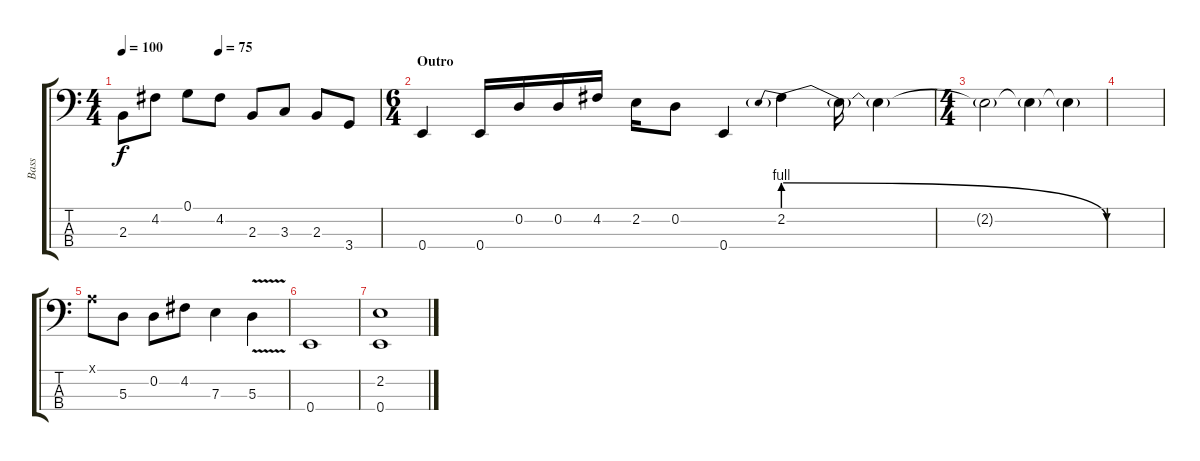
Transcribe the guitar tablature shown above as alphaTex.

\track ("Bass" "Bass") {instrument electricbasspick}
\staff {score tabs}
\tuning (G2 D2 A1 E1) {hide}
\ts (4 4)
\tempo 100
\tempo (75 0.375)
\clef f4
\ks c
2.3.8{dy f} 4.2.8 0.1.8 4.2.8 2.3.8 3.3.8 2.3.8 3.4.8 |
\ts (6 4)
\section ("" "Outro")
0.4.4 0.4.16 0.2.16 0.2.16 4.2.16 2.2.16 0.2.8 0.4.4 2.2{be (prebendrelease 0 4 60 0)}.4 2.2{t}.16 2.2{t}.4 |
\ts (4 4)
2.2{t}.2 2.2{t}.4 2.2{t}.4 |
|
2.1{x}.8 5.3.8 0.2.8 4.2.8 7.3.4 5.3{v}.4 |
0.4.1 |
(2.2 0.4).1{instrument slapbass1}
